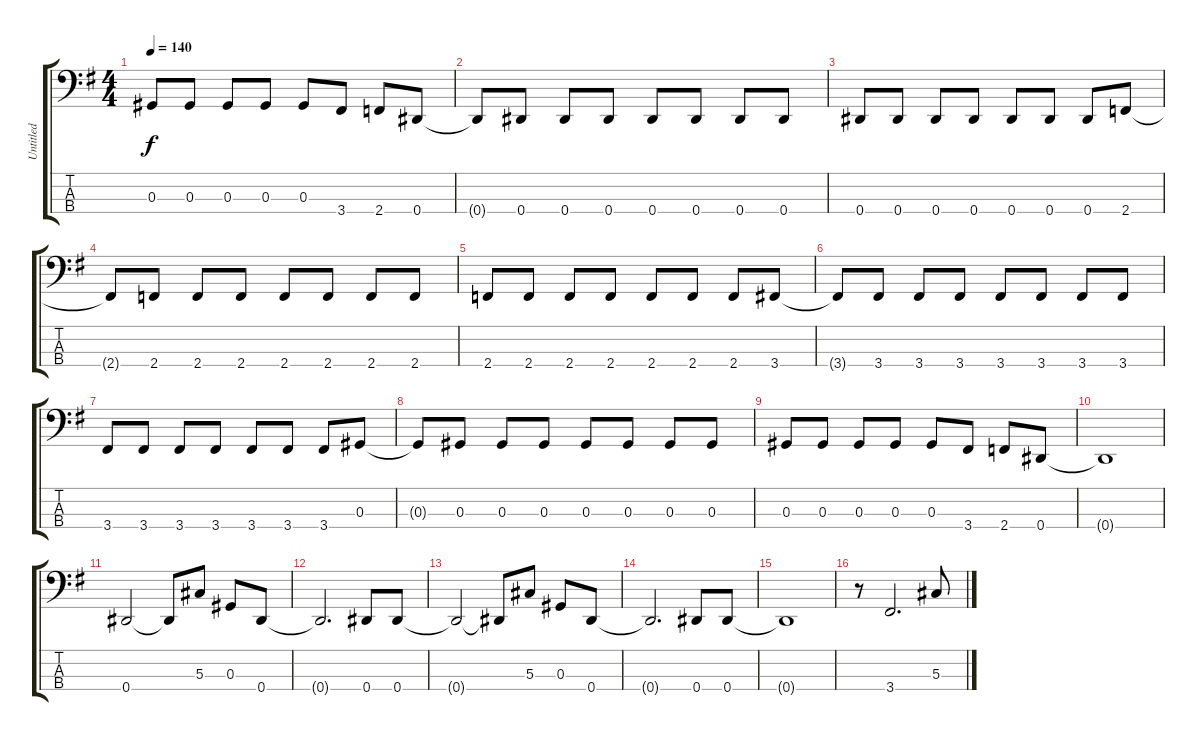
\track ("Untitled" "Untitled") {instrument electricbassfinger}
\staff {score tabs}
\tuning (Gb2 Db2 Ab1 Eb1) {hide}
\ts (4 4)
\tempo 140
\clef f4
\ks g
0.3.8{dy f} 0.3.8 0.3.8 0.3.8 0.3.8 3.4.8 2.4.8 0.4.8 |
0.4{t}.8 0.4.8 0.4.8 0.4.8 0.4.8 0.4.8 0.4.8 0.4.8 |
0.4.8 0.4.8 0.4.8 0.4.8 0.4.8 0.4.8 0.4.8 2.4.8 |
2.4{t}.8 2.4.8 2.4.8 2.4.8 2.4.8 2.4.8 2.4.8 2.4.8 |
2.4.8 2.4.8 2.4.8 2.4.8 2.4.8 2.4.8 2.4.8 3.4.8 |
3.4{t}.8 3.4.8 3.4.8 3.4.8 3.4.8 3.4.8 3.4.8 3.4.8 |
3.4.8 3.4.8 3.4.8 3.4.8 3.4.8 3.4.8 3.4.8 0.3.8 |
0.3{t}.8 0.3.8 0.3.8 0.3.8 0.3.8 0.3.8 0.3.8 0.3.8 |
0.3.8 0.3.8 0.3.8 0.3.8 0.3.8 3.4.8 2.4.8 0.4.8 |
0.4{t}.1 |
0.4.2 0.4{t}.8 5.3.8 0.3.8 0.4.8 |
0.4{t}.2{d} 0.4.8 0.4.8 |
0.4{t}.2 0.4{t}.8 5.3.8 0.3.8 0.4.8 |
0.4{t}.2{d} 0.4.8 0.4.8 |
0.4{t}.1 |
r.8 3.4.2{d} 5.3.8
